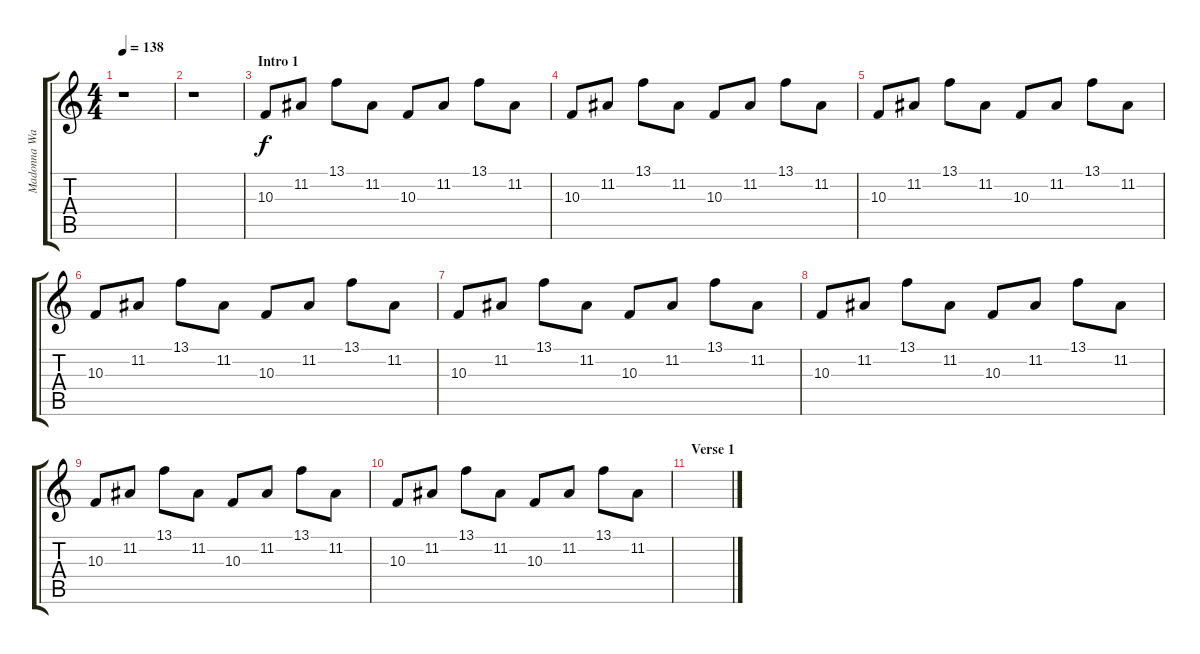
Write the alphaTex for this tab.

\track ("Madonna Wayne Gacy [Keyboard]" "Madonna Wa") {instrument lead6voice}
\staff {score tabs}
\tuning (E4 B3 G3 D3 A2 E2) {hide}
\ts (4 4)
\tempo 138
\clef g2
\ks c
r.1{dy f instrument lead6voice} |
r.1 |
\section ("" "Intro 1")
10.3.8 11.2.8 13.1.8 11.2.8 10.3.8 11.2.8 13.1.8 11.2.8 |
10.3.8 11.2.8 13.1.8 11.2.8 10.3.8 11.2.8 13.1.8 11.2.8 |
10.3.8 11.2.8 13.1.8 11.2.8 10.3.8 11.2.8 13.1.8 11.2.8 |
10.3.8 11.2.8 13.1.8 11.2.8 10.3.8 11.2.8 13.1.8 11.2.8 |
10.3.8 11.2.8 13.1.8 11.2.8 10.3.8 11.2.8 13.1.8 11.2.8 |
10.3.8 11.2.8 13.1.8 11.2.8 10.3.8 11.2.8 13.1.8 11.2.8 |
10.3.8 11.2.8 13.1.8 11.2.8 10.3.8 11.2.8 13.1.8 11.2.8 |
10.3.8 11.2.8 13.1.8 11.2.8 10.3.8 11.2.8 13.1.8 11.2.8 |
\section ("" "Verse 1")
